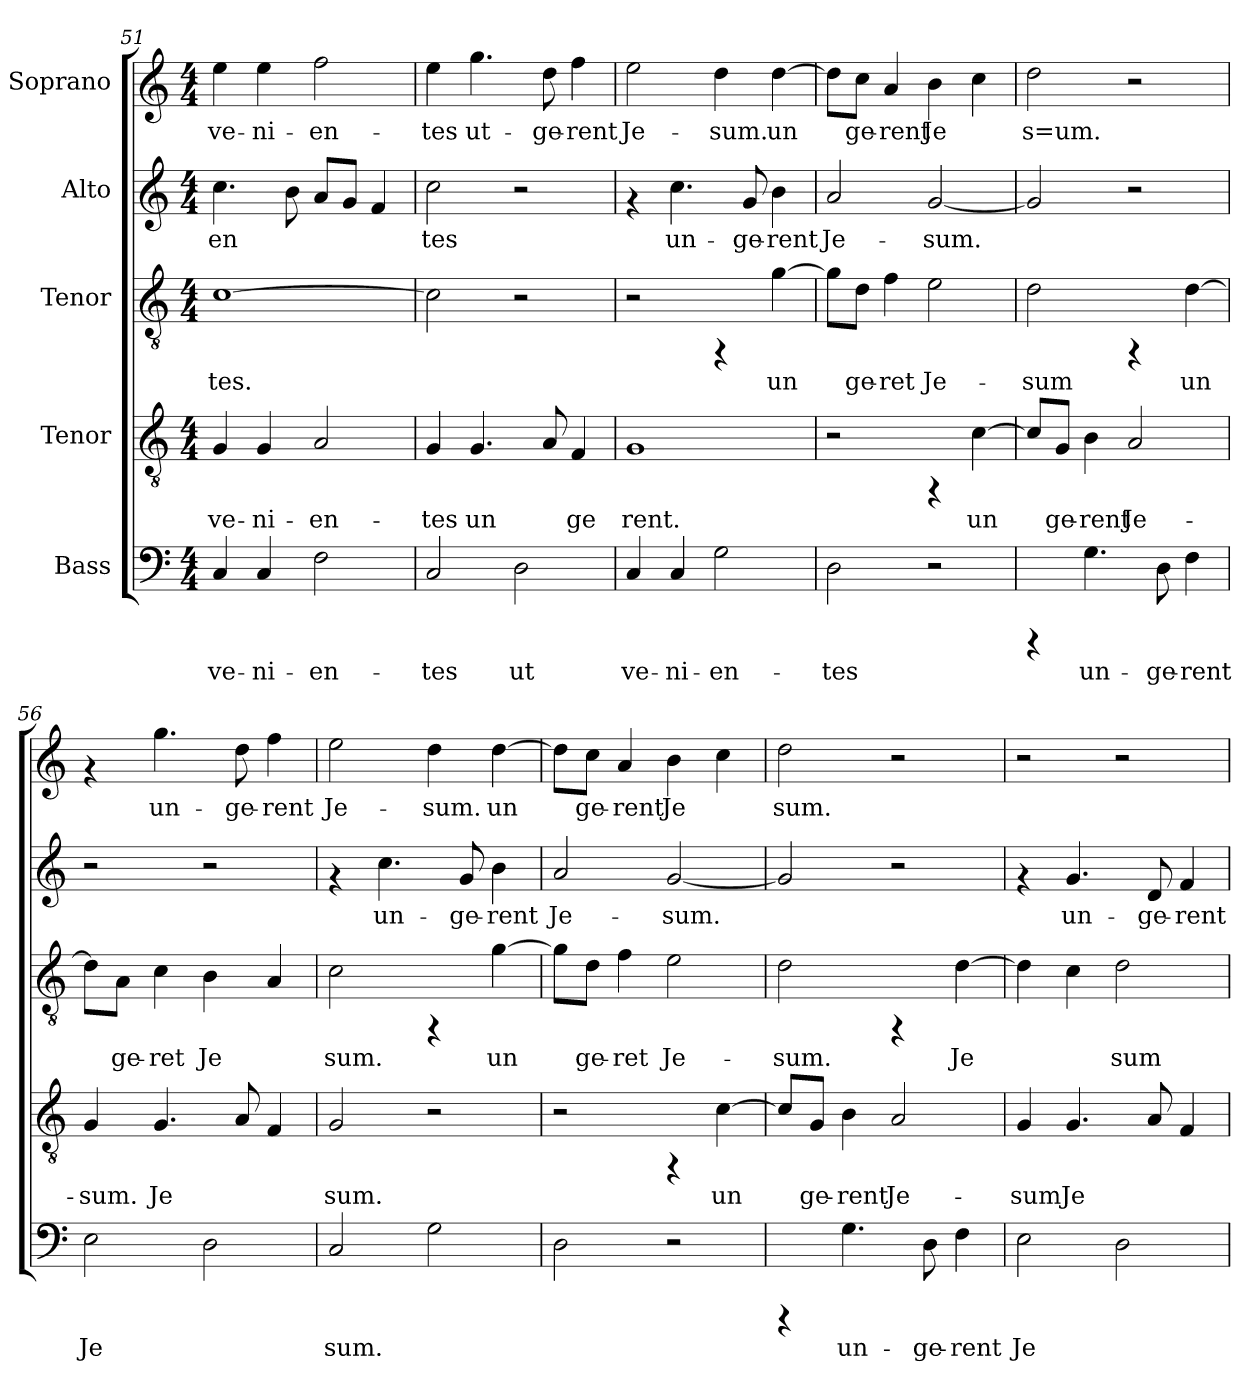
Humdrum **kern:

**kern	**text	**kern	**text	**kern	**text	**kern	**text	**kern	**text
*part5	*part5	*part4	*part4	*part3	*part3	*part2	*part2	*part1	*part1
*staff5	*staff5	*staff4	*staff4	*staff3	*staff3	*staff2	*staff2	*staff1	*staff1
*I"Bass	*	*I"Tenor	*	*I"Tenor	*	*I"Alto	*	*I"Soprano	*
*clefF4	*	*clefGv2	*	*clefGv2	*	*clefG2	*	*clefG2	*
*k[]	*	*k[]	*	*k[]	*	*k[]	*	*k[]	*
*C:	*	*C:	*	*C:	*	*C:	*	*C:	*
*M4/4	*	*M4/4	*	*M4/4	*	*M4/4	*	*M4/4	*
=51	=51	=51	=51	=51	=51	=51	=51	=51	=51
!	!LO:LY:b:cj	!	!LO:LY:b:cj	!	!LO:LY:b:cj	!	!LO:LY:b:cj	!	!LO:LY:b:cj
4C/	ve-	4G/	ve-	[>1c	tes.	4.cc\	-en-	4ee\	-ve-
!	!LO:LY:b:cj	!	!LO:LY:b:cj	!	!	!	!	!	!LO:LY:b:cj
4C/	-ni-	4G/	-ni-	.	.	.	.	4ee\	-ni-
!	!	!	!	!	!	!	!LO:LY:b:cj	!	!
.	.	.	.	.	.	8b\	--	.	.
!	!LO:LY:b:cj	!	!LO:LY:b:cj	!	!	!	!LO:LY:b:cj	!	!LO:LY:b:cj
2F\	-en-	2A/	-en-	.	.	8a/L	--	2ff\	-en-
!	!	!	!	!	!	!	!LO:LY:b:cj	!	!
.	.	.	.	.	.	8g/J	--	.	.
!	!	!	!	!	!	!	!LO:LY:b:cj	!	!
.	.	.	.	.	.	4f/	--	.	.
=52	=52	=52	=52	=52	=52	=52	=52	=52	=52
!	!LO:LY:b:cj	!	!LO:LY:b:cj	!	!LO:LY:b:cj	!	!LO:LY:b:cj	!	!LO:LY:b:cj
2C/	-tes	4G/	-tes	2c\]	.	2cc\	-tes	4ee\	-tes
!	!	!	!LO:LY:b:cj	!	!	!	!	!	!LO:LY:b:cj
.	.	4.G/	un-	.	.	.	.	4.gg\	ut-
!	!LO:LY:b:cj	!	!	!	!	!	!	!	!
2D\	ut	.	.	2r	.	2r	.	.	.
!	!	!	!LO:LY:b:cj	!	!	!	!	!	!LO:LY:b:cj
.	.	8A/	--	.	.	.	.	8dd\	-ge-
!	!	!	!LO:LY:b:cj	!	!	!	!	!	!LO:LY:b:cj
.	.	4F/	-ge	.	.	.	.	4ff\	-rent
=53	=53	=53	=53	=53	=53	=53	=53	=53	=53
!	!LO:LY:b:cj	!	!LO:LY:b:cj	!	!	!	!	!	!LO:LY:b:cj
4C/	ve-	1G	rent.	2r	.	4rf	.	2ee\	Je-
!	!LO:LY:b:cj	!	!	!	!	!	!LO:LY:b:cj	!	!
4C/	-ni-	.	.	.	.	4.cc\	un-	.	.
!	!LO:LY:b:cj	!	!	!	!	!	!	!	!LO:LY:b:cj
2G\	-en-	.	.	4rFF	.	.	.	4dd\	-sum.
!	!	!	!	!	!	!	!LO:LY:b:cj	!	!
.	.	.	.	.	.	8g/	-ge-	.	.
!	!	!	!	!	!LO:LY:b:cj	!	!LO:LY:b:cj	!	!LO:LY:b:cj
.	.	.	.	[>4g\	un-	4b\	-rent	[>4dd\	un-
=54	=54	=54	=54	=54	=54	=54	=54	=54	=54
!	!LO:LY:b:cj	!	!	!	!LO:LY:b:cj	!	!LO:LY:b:cj	!	!LO:LY:b:cj
2D\	-tes	2r	.	8g\L]	--	2a/	Je-	8dd\L]	--
!	!	!	!	!	!LO:LY:b:cj	!	!	!	!LO:LY:b:cj
.	.	.	.	8d\J	-ge-	.	.	8cc\J	-ge-
!	!	!	!	!	!LO:LY:b:cj	!	!	!	!LO:LY:b:cj
.	.	.	.	4f\	-ret	.	.	4a/	-rent
!	!	!	!	!	!LO:LY:b:cj	!	!LO:LY:b:cj	!	!LO:LY:b:cj
2r	.	4rFF	.	2e\	Je-	[<2g/	-sum.	4b\	Je-
!	!	!	!LO:LY:b:cj	!	!	!	!	!	!LO:LY:b:cj
.	.	[<4c\	un-	.	.	.	.	4cc\	--
!!LO:PB:g=z
=55	=55	=55	=55	=55	=55	=55	=55	=55	=55
!	!	!	!LO:LY:b:cj	!	!LO:LY:b:cj	!	!LO:LY:b:cj	!	!LO:LY:b:cj
4rCCC	.	8c/L]	--	2d\	-sum	2g/]	.	2dd\	-s=um.
!	!	!	!LO:LY:b:cj	!	!	!	!	!	!
.	.	8G/J	-ge-	.	.	.	.	.	.
!	!LO:LY:b:cj	!	!LO:LY:b:cj	!	!	!	!	!	!
4.G\	un-	4B\	-rent	.	.	.	.	.	.
!	!	!	!LO:LY:b:cj	!	!	!	!	!	!
.	.	2A/	Je-	4rFF	.	2r	.	2r	.
!	!LO:LY:b:cj	!	!	!	!	!	!	!	!
8D\	-ge-	.	.	.	.	.	.	.	.
!	!LO:LY:b:cj	!	!	!	!LO:LY:b:cj	!	!	!	!
4F\	-rent	.	.	[>4d\	un-	.	.	.	.
=56	=56	=56	=56	=56	=56	=56	=56	=56	=56
!	!LO:LY:b:cj	!	!LO:LY:b:cj	!	!LO:LY:b:cj	!	!	!	!
2E\	Je-	4G/	-sum.	8d\L]	--	2r	.	4rf	.
!	!	!	!	!	!LO:LY:b:cj	!	!	!	!
.	.	.	.	8A\J	-ge-	.	.	.	.
!	!	!	!LO:LY:b:cj	!	!LO:LY:b:cj	!	!	!	!LO:LY:b:cj
.	.	4.G/	Je-	4c\	-ret	.	.	4.gg\	un-
!	!LO:LY:b:cj	!	!	!	!LO:LY:b:cj	!	!	!	!
2D\	--	.	.	4B\	Je-	2r	.	.	.
!	!	!	!LO:LY:b:cj	!	!	!	!	!	!LO:LY:b:cj
.	.	8A/	--	.	.	.	.	8dd\	-ge-
!	!	!	!LO:LY:b:cj	!	!LO:LY:b:cj	!	!	!	!LO:LY:b:cj
.	.	4F/	--	4A/	--	.	.	4ff\	-rent
=57	=57	=57	=57	=57	=57	=57	=57	=57	=57
!	!LO:LY:b:cj	!	!LO:LY:b:cj	!	!LO:LY:b:cj	!	!	!	!LO:LY:b:cj
2C/	-sum.	2G/	-sum.	2c\	-sum.	4rf	.	2ee\	Je-
!	!	!	!	!	!	!	!LO:LY:b:cj	!	!
.	.	.	.	.	.	4.cc\	un-	.	.
!	!LO:LY:b:cj	!	!	!	!	!	!	!	!LO:LY:b:cj
2G\	.	2r	.	4rFF	.	.	.	4dd\	-sum.
!	!	!	!	!	!	!	!LO:LY:b:cj	!	!
.	.	.	.	.	.	8g/	-ge-	.	.
!	!	!	!	!	!LO:LY:b:cj	!	!LO:LY:b:cj	!	!LO:LY:b:cj
.	.	.	.	[>4g\	un-	4b\	-rent	[>4dd\	un-
=58	=58	=58	=58	=58	=58	=58	=58	=58	=58
!	!LO:LY:b:cj	!	!	!	!LO:LY:b:cj	!	!LO:LY:b:cj	!	!LO:LY:b:cj
2D\	.	2r	.	8g\L]	--	2a/	Je-	8dd\L]	--
!	!	!	!	!	!LO:LY:b:cj	!	!	!	!LO:LY:b:cj
.	.	.	.	8d\J	-ge-	.	.	8cc\J	-ge-
!	!	!	!	!	!LO:LY:b:cj	!	!	!	!LO:LY:b:cj
.	.	.	.	4f\	-ret	.	.	4a/	-rent
!	!	!	!	!	!LO:LY:b:cj	!	!LO:LY:b:cj	!	!LO:LY:b:cj
2r	.	4rFF	.	2e\	Je-	[<2g/	-sum.	4b\	Je
!	!	!	!LO:LY:b:cj	!	!	!	!	!	!LO:LY:b:cj
.	.	[>4c\	un-	.	.	.	.	4cc\	.
=59	=59	=59	=59	=59	=59	=59	=59	=59	=59
!	!	!	!LO:LY:b:cj	!	!LO:LY:b:cj	!	!LO:LY:b:cj	!	!LO:LY:b:cj
4rCCC	.	8c/L]	--	2d\	-sum.	2g/]	.	2dd\	sum.
!	!	!	!LO:LY:b:cj	!	!	!	!	!	!
.	.	8G/J	-ge-	.	.	.	.	.	.
!	!LO:LY:b:cj	!	!LO:LY:b:cj	!	!	!	!	!	!
4.G\	un-	4B\	-rent	.	.	.	.	.	.
!	!	!	!LO:LY:b:cj	!	!	!	!	!	!
.	.	2A/	Je-	4rFF	.	2r	.	2r	.
!	!LO:LY:b:cj	!	!	!	!	!	!	!	!
8D\	-ge-	.	.	.	.	.	.	.	.
!	!LO:LY:b:cj	!	!	!	!LO:LY:b:cj	!	!	!	!
4F\	-rent	.	.	[>4d\	Je	.	.	.	.
!!LO:PB:g=z
=60	=60	=60	=60	=60	=60	=60	=60	=60	=60
!	!LO:LY:b:cj	!	!LO:LY:b:cj	!	!LO:LY:b:cj	!	!	!	!
2E\	Je-	4G/	-sum	4d\]	.	4rf	.	2r	.
!	!	!	!LO:LY:b:cj	!	!LO:LY:b:cj	!	!LO:LY:b:cj	!	!
.	.	4.G/	Je-	4c\	.	4.g/	un-	.	.
!	!LO:LY:b:cj	!	!	!	!LO:LY:b:cj	!	!	!	!
2D\	--	.	.	2d\	sum	.	.	2r	.
!	!	!	!LO:LY:b:cj	!	!	!	!LO:LY:b:cj	!	!
.	.	8A/	--	.	.	8d/	-ge-	.	.
!	!	!	!LO:LY:b:cj	!	!	!	!LO:LY:b:cj	!	!
.	.	4F/	--	.	.	4f/	-rent	.	.
=	=	=	=	=	=	=	=	=	=
*-	*-	*-	*-	*-	*-	*-	*-	*-	*-
